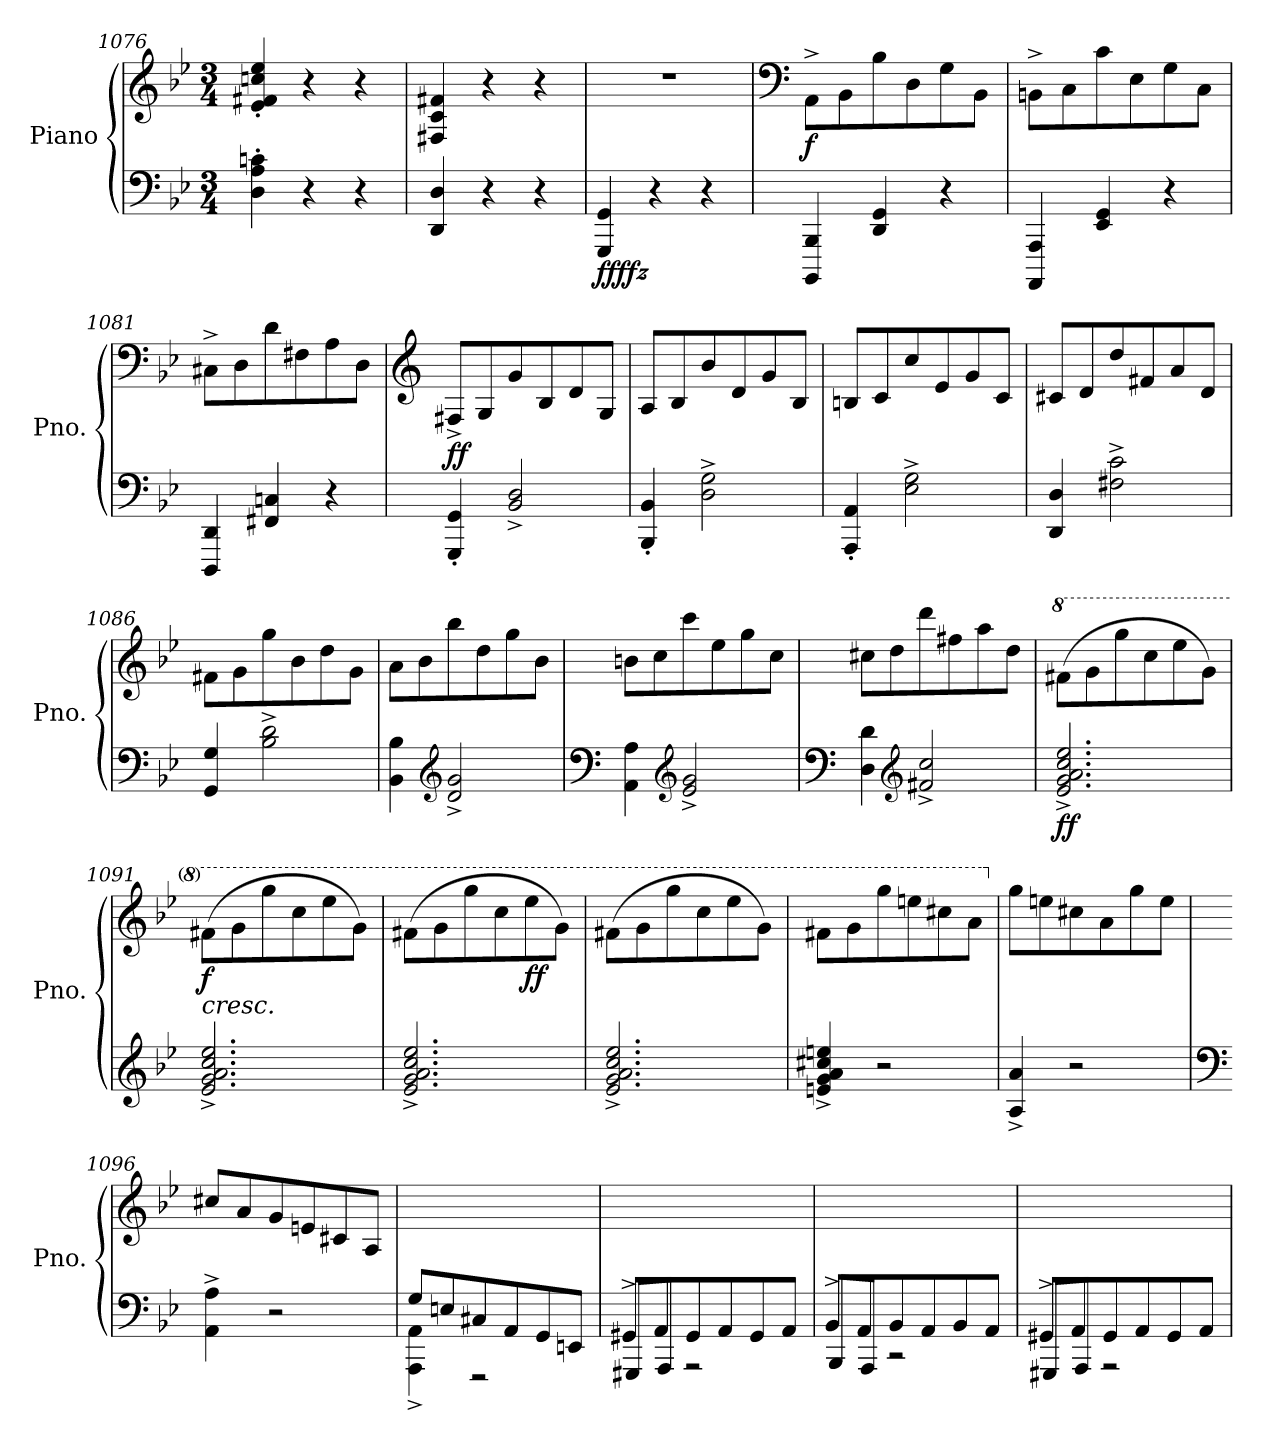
**kern	**kern	**dynam
*part1	*part1	*part1
*staff2	*staff1	*staff1/2
*I"Piano	*	*
*I'Pno.	*	*
*clefF4	*clefG2	*
*k[b-e-]	*k[b-e-]	*
*M3/4	*M3/4	*
=1076	=1076	=1076
4D\' 4A\' 4cn\'	4e-/' 4f#X/' 4ccn/' 4ee-/'	.
4r	4r	.
4r	4r	.
=1077	=1077	=1077
4DD/ 4D/	4F#X/ 4c/ 4f#X/	.
4r	4r	.
4r	4r	.
=1078	=1078	=1078
!	!	!LO:DY:b=2
!	!	!LO:DY:n=1:b=2
4GGG/ 4GG/	2.r	fff fz
4r	.	.
4r	.	.
=1079	=1079	=1079
*	*clefF4	*
!	!	!LO:DY:b
4BBBB-/ 4BBB-/	8AA^\L	f
.	8BB-\	.
4DD/ 4GG/	8B-\	.
.	8D\	.
4r	8G\	.
.	8BB-\J	.
=1080	=1080	=1080
4AAAA/ 4AAA/	8BBn^\L	.
.	8C\	.
4EE-/ 4GG/	8c\	.
.	8E-\	.
4r	8G\	.
.	8C\J	.
=1081	=1081	=1081
4DDD/ 4DD/	8C#X^\L	.
.	8D\	.
4FF#X/ 4Cn/	8d\	.
.	8F#X\	.
4r	8A\	.
.	8D\J	.
=1082	=1082	=1082
*	*clefG2	*
!	!	!LO:DY:b
4GGG/' 4GG/'	8F#X^/L	ff
.	8G/	.
2BB-/^ 2D/^	8g/	.
.	8B-/	.
.	8d/	.
.	8G/J	.
!!LO:LB:g=z
=1083	=1083	=1083
4BBB-/' 4BB-/'	8A/L	.
.	8B-/	.
2D\^ 2G\^	8b-/	.
.	8d/	.
.	8g/	.
.	8B-/J	.
=1084	=1084	=1084
4AAA/' 4AA/'	8Bn/L	.
.	8c/	.
2E-\^ 2G\^	8cc/	.
.	8e-/	.
.	8g/	.
.	8c/J	.
=1085	=1085	=1085
4DD/ 4D/	8c#X/L	.
.	8d/	.
2F#X\^ 2c\^	8dd/	.
.	8f#X/	.
.	8a/	.
.	8d/J	.
=1086	=1086	=1086
4GG/ 4G/	8f#X\L	.
.	8g\	.
2B-\^ 2d\^	8gg\	.
.	8b-\	.
.	8dd\	.
.	8g\J	.
=1087	=1087	=1087
4BB-\ 4B-\	8a\L	.
.	8b-\	.
*clefG2	*	*
2d/^ 2g/^	8bb-\	.
.	8dd\	.
.	8gg\	.
.	8b-\J	.
=1088	=1088	=1088
*clefF4	*	*
4AA\ 4A\	8bn\L	.
.	8cc\	.
*clefG2	*	*
2e-/^ 2g/^	8ccc\	.
.	8ee-\	.
.	8gg\	.
.	8cc\J	.
!!LO:LB:g=z
=1089	=1089	=1089
*clefF4	*	*
4D\ 4d\	8cc#X\L	.
.	8dd\	.
*clefG2	*	*
2f#X/^ 2cc/^	8ddd\	.
.	8ff#X\	.
.	8aa\	.
.	8dd\J	.
=1090	=1090	=1090
*	*8va	*
!	!	!LO:DY:b=2
2.e-/^ 2.g/^ 2.a/^ 2.cc/^ 2.ee-/^	(>8ff#X\L	ff
.	8gg\	.
.	8ggg\	.
.	8ccc\	.
.	8eee-\	.
.	8gg\J)	.
=1091	=1091	=1091
!	!	!LO:HP:b
!	!	!LO:DY:n=1:b
2.e-/^ 2.g/^ 2.a/^ 2.cc/^ 2.ee-/^	(>8ff#X\L	< f
.	8gg\	.
.	8ggg\	.
.	8ccc\	.
.	8eee-\	.
.	8gg\J)	.
=1092	=1092	=1092
2.e-/^ 2.g/^ 2.a/^ 2.cc/^ 2.ee-/^	(>8ff#X\L	.
.	8gg\	.
.	8ggg\	.
.	8ccc\	.
!	!	!LO:DY:b
.	8eee-\	ff
.	8gg\J)	.
=1093	=1093	=1093
2.e-/^ 2.g/^ 2.a/^ 2.cc/^ 2.ee-/^	(>8ff#X\L	.
.	8gg\	.
.	8ggg\	.
.	8ccc\	.
.	8eee-\	.
.	8gg\J)	[
=1094	=1094	=1094
4en/^ 4g/^ 4a/^ 4cc#X/^ 4een/^	(>8ff#X\L	.
.	8gg\	.
2r	8ggg\	.
.	8eeen\	.
.	8ccc#X\	.
.	8aa\J	.
!!LO:LB:g=z
=1095	=1095	=1095
*	*X8va	*
4A/^ 4a/^	8gg\L	.
.	8een\	.
2r	8cc#X\	.
.	8a\	.
.	8gg\	.
.	8ee\J	.
=1096	=1096	=1096
*clefF4	*	*
4AA\^ 4A\^	8cc#X/L	.
.	8a/	.
2r	8g/	.
.	8en/	.
.	8c#X/	.
.	8A/J	.
=1097	=1097	=1097
*^	*	*
8G/L	4AAA\^ 4AA\^	2.ryy	.
8En/	.	.	.
8C#X/	2r	.	.
8AA/	.	.	.
8GG/	.	.	.
8EEn/J)	.	.	.
=1098	=1098	=1098	=1098
8GG#X^/L	8GGG#X/L	2.ryy	.
8AA/	8AAA/J	.	.
8GG#/	2r	.	.
8AA/	.	.	.
8GG#/	.	.	.
8AA/J	.	.	.
=1099	=1099	=1099	=1099
8BB-^/L	8BBB-/L	2.ryy	.
8AA/	8AAA/J	.	.
8BB-/	2r	.	.
8AA/	.	.	.
8BB-/	.	.	.
8AA/J	.	.	.
=1100	=1100	=1100	=1100
8GG#X^/L	8GGG#X/L	2.ryy	.
8AA/	8AAA/J	.	.
8GG#/	2r	.	.
8AA/	.	.	.
8GG#/	.	.	.
8AA/J	.	.	.
*v	*v	*	*
=	=	=
*-	*-	*-
